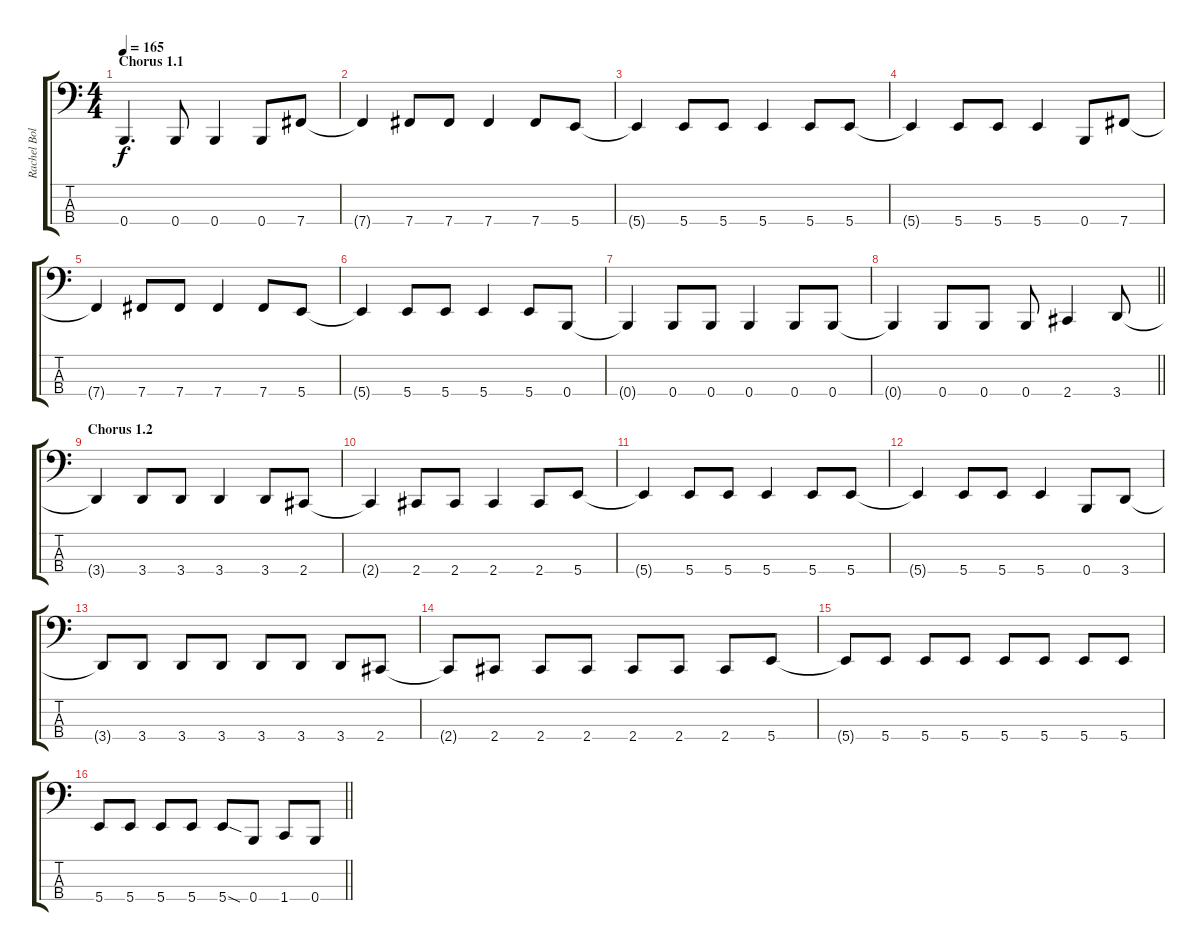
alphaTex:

\track ("Rachel Bolan" "Rachel Bol") {instrument electricbasspick}
\staff {score tabs}
\tuning (E2 B1 Gb1 B0) {hide}
\ts (4 4)
\section ("" "Chorus 1.1")
\tempo 165
\clef f4
\ks c
0.4.4{d dy f} 0.4.8 0.4.4 0.4.8 7.4.8 |
7.4{t}.4 7.4.8 7.4.8 7.4.4 7.4.8 5.4.8 |
5.4{t}.4 5.4.8 5.4.8 5.4.4 5.4.8 5.4.8 |
5.4{t}.4 5.4.8 5.4.8 5.4.4 0.4.8 7.4.8 |
7.4{t}.4 7.4.8 7.4.8 7.4.4 7.4.8 5.4.8 |
5.4{t}.4 5.4.8 5.4.8 5.4.4 5.4.8 0.4.8 |
0.4{t}.4 0.4.8 0.4.8 0.4.4 0.4.8 0.4.8 |
\barLineRight lightlight
0.4{t}.4 0.4.8 0.4.8 0.4.8 2.4.4 3.4.8 |
\section ("" "Chorus 1.2")
3.4{t}.4 3.4.8 3.4.8 3.4.4 3.4.8 2.4.8 |
2.4{t}.4 2.4.8 2.4.8 2.4.4 2.4.8 5.4.8 |
5.4{t}.4 5.4.8 5.4.8 5.4.4 5.4.8 5.4.8 |
5.4{t}.4 5.4.8 5.4.8 5.4.4 0.4.8 3.4.8 |
3.4{t}.8 3.4.8 3.4.8 3.4.8 3.4.8 3.4.8 3.4.8 2.4.8 |
2.4{t}.8 2.4.8 2.4.8 2.4.8 2.4.8 2.4.8 2.4.8 5.4.8 |
5.4{t}.8 5.4.8 5.4.8 5.4.8 5.4.8 5.4.8 5.4.8 5.4.8 |
\barLineRight lightlight
5.4.8 5.4.8 5.4.8 5.4.8 5.4{sod}.8 0.4.8 1.4.8 0.4.8
